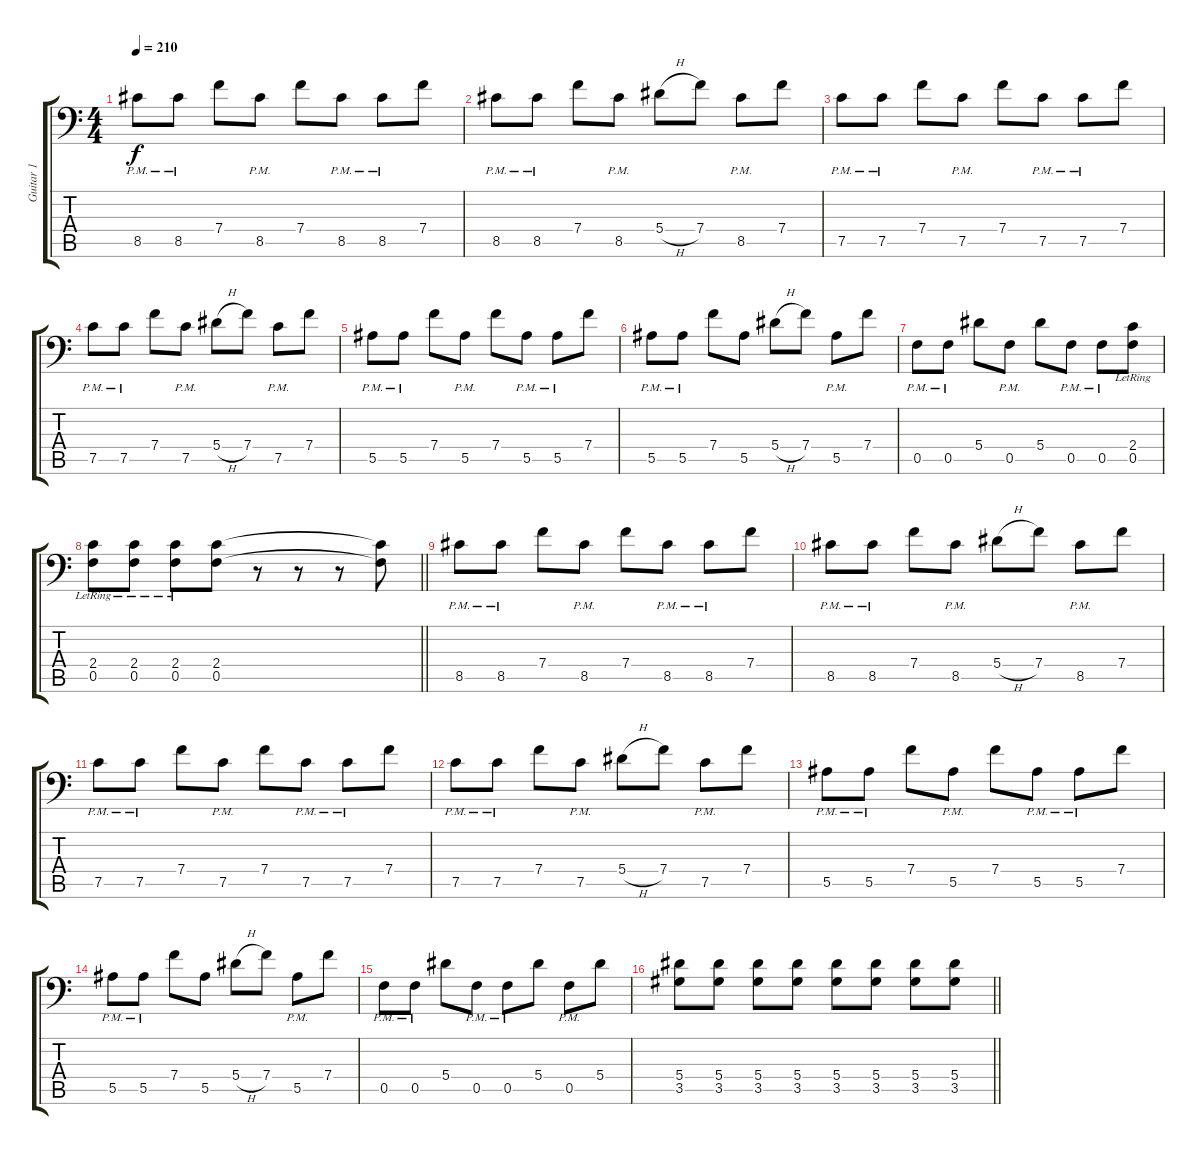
\track ("Guitar 1" "Guitar 1") {instrument distortionguitar}
\staff {score tabs}
\tuning (C4 G3 Eb3 Bb2 F2 Bb1) {hide}
\ts (4 4)
\tempo 210
\clef f4
\ks c
8.5{pm}.8{dy f} 8.5{pm}.8 7.4.8 8.5{pm}.8 7.4.8 8.5{pm}.8 8.5{pm}.8 7.4.8 |
8.5{pm}.8 8.5{pm}.8 7.4.8 8.5{pm}.8 5.4{h}.8 7.4.8 8.5{pm}.8 7.4.8 |
7.5{pm}.8 7.5{pm}.8 7.4.8 7.5{pm}.8 7.4.8 7.5{pm}.8 7.5{pm}.8 7.4.8 |
7.5{pm}.8 7.5{pm}.8 7.4.8 7.5{pm}.8 5.4{h}.8 7.4.8 7.5{pm}.8 7.4.8 |
5.5{pm}.8 5.5{pm}.8 7.4.8 5.5{pm}.8 7.4.8 5.5{pm}.8 5.5{pm}.8 7.4.8 |
5.5{pm}.8 5.5{pm}.8 7.4.8 5.5.8 5.4{h}.8 7.4.8 5.5{pm}.8 7.4.8 |
0.5{pm}.8 0.5{pm}.8 5.4.8 0.5{pm}.8 5.4.8 0.5{pm}.8 0.5{pm}.8 (2.4 0.5{lr}).8 |
\barLineRight lightlight
(2.4 0.5{lr}).8 (2.4 0.5{lr}).8 (2.4 0.5{lr}).8 (2.4 0.5).8 r.8 r.8 r.8 (2.4{t} 0.5{t}).8 |
8.5{pm}.8 8.5{pm}.8 7.4.8 8.5{pm}.8 7.4.8 8.5{pm}.8 8.5{pm}.8 7.4.8 |
8.5{pm}.8 8.5{pm}.8 7.4.8 8.5{pm}.8 5.4{h}.8 7.4.8 8.5{pm}.8 7.4.8 |
7.5{pm}.8 7.5{pm}.8 7.4.8 7.5{pm}.8 7.4.8 7.5{pm}.8 7.5{pm}.8 7.4.8 |
7.5{pm}.8 7.5{pm}.8 7.4.8 7.5{pm}.8 5.4{h}.8 7.4.8 7.5{pm}.8 7.4.8 |
5.5{pm}.8 5.5{pm}.8 7.4.8 5.5{pm}.8 7.4.8 5.5{pm}.8 5.5{pm}.8 7.4.8 |
5.5{pm}.8 5.5{pm}.8 7.4.8 5.5.8 5.4{h}.8 7.4.8 5.5{pm}.8 7.4.8 |
0.5{pm}.8 0.5{pm}.8 5.4.8 0.5{pm}.8 0.5{pm}.8 5.4.8 0.5{pm}.8 5.4.8 |
\barLineRight lightlight
(5.4 3.5).8 (5.4 3.5).8 (5.4 3.5).8 (5.4 3.5).8 (5.4 3.5).8 (5.4 3.5).8 (5.4 3.5).8 (5.4 3.5).8
